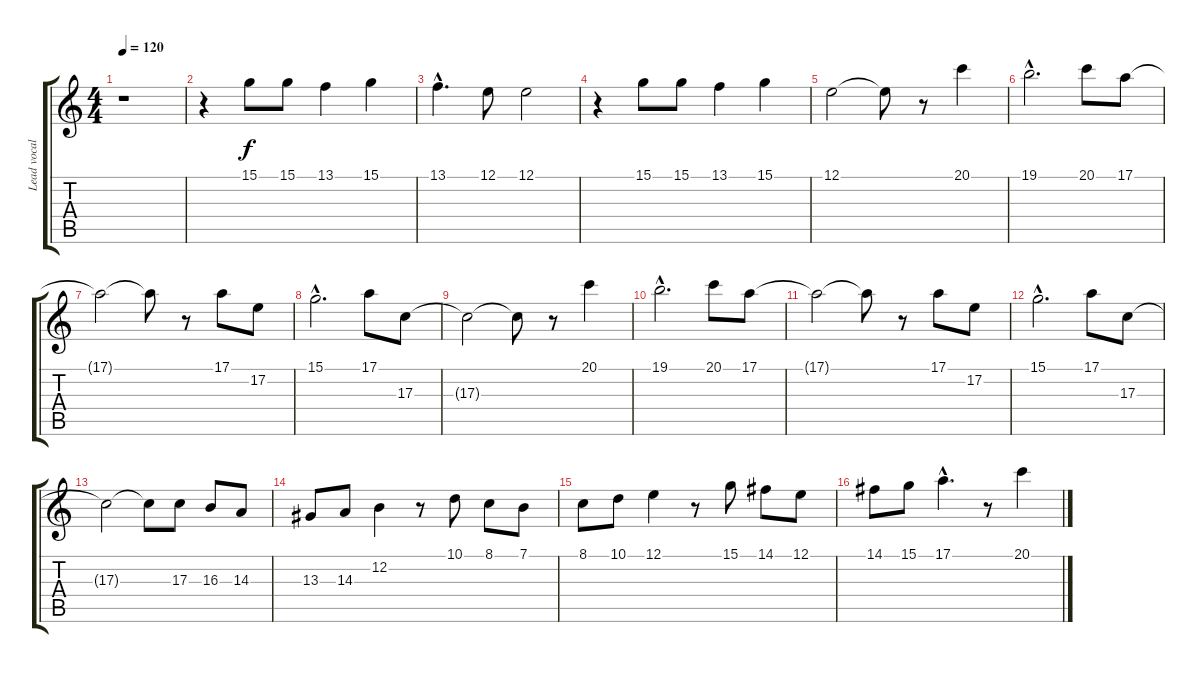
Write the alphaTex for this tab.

\track ("Lead vocals" "Lead vocal") {instrument oboe}
\staff {score tabs}
\tuning (E4 B3 G3 D3 A2 E2) {hide}
\ts (4 4)
\tempo 120
\clef g2
\ks c
r.1{dy f} |
r.4 15.1.8 15.1.8 13.1.4 15.1.4 |
13.1{hac}.4{d} 12.1.8 12.1.2 |
r.4 15.1.8 15.1.8 13.1.4 15.1.4 |
12.1.2 12.1{t}.8 r.8 20.1.4 |
19.1{hac}.2{d} 20.1.8 17.1.8 |
17.1{t}.2 17.1{t}.8 r.8 17.1.8 17.2.8 |
15.1{hac}.2{d} 17.1.8 17.3.8 |
17.3{t}.2 17.3{t}.8 r.8 20.1.4 |
19.1{hac}.2{d} 20.1.8 17.1.8 |
17.1{t}.2 17.1{t}.8 r.8 17.1.8 17.2.8 |
15.1{hac}.2{d} 17.1.8 17.3.8 |
17.3{t}.2 17.3{t}.8 17.3.8 16.3.8 14.3.8 |
13.3.8 14.3.8 12.2.4 r.8 10.1.8 8.1.8 7.1.8 |
8.1.8 10.1.8 12.1.4 r.8 15.1.8 14.1.8 12.1.8 |
14.1.8 15.1.8 17.1{hac}.4{d} r.8 20.1.4
